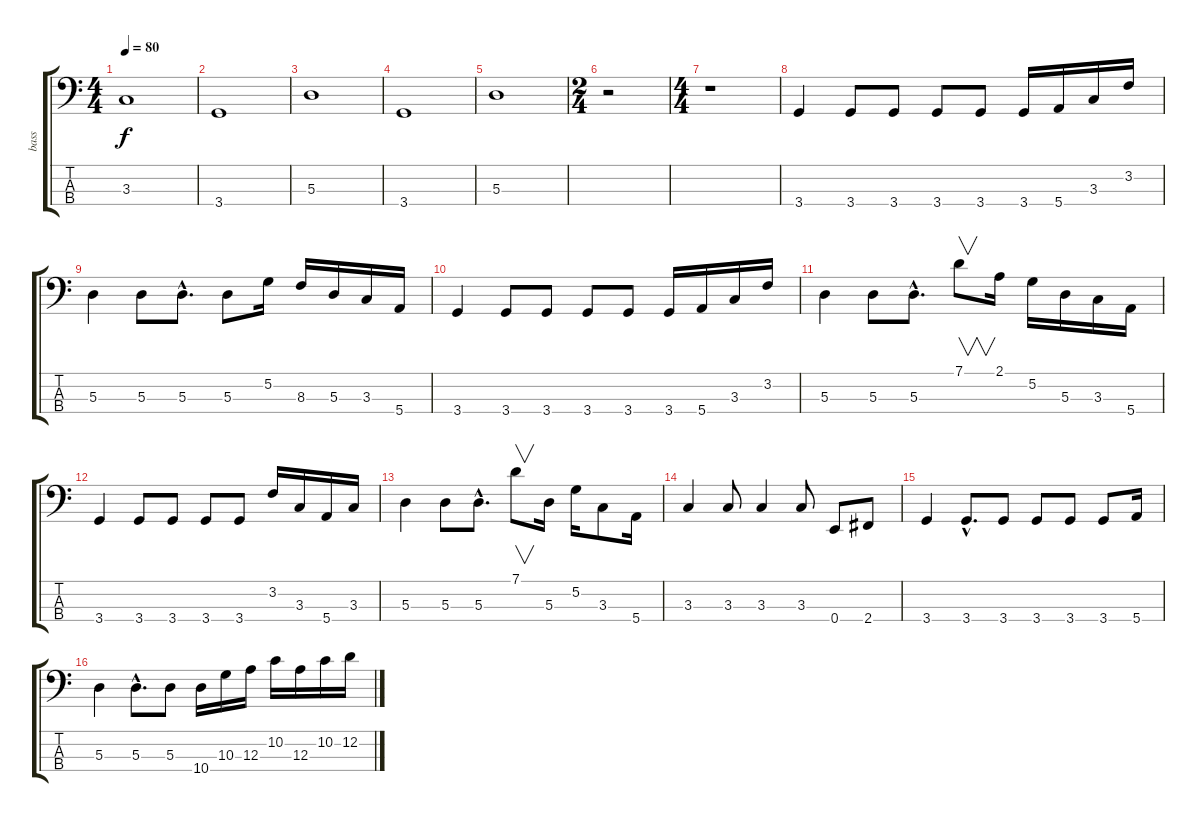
\track ("bass" "bass") {instrument electricbassfinger}
\staff {score tabs}
\tuning (G2 D2 A1 E1) {hide}
\ts (4 4)
\tempo 80
\clef f4
\ks c
3.3.1{dy f} |
3.4.1 |
5.3.1 |
3.4.1 |
5.3.1 |
\ts (2 4)
r.2 |
\ts (4 4)
r.1 |
3.4.4 3.4.8 3.4.8 3.4.8 3.4.8 3.4.16 5.4.16 3.3.16 3.2.16 |
5.3.4 5.3.8 5.3{hac}.8{d} 5.3.8 5.2.16 8.3.16 5.3.16 3.3.16 5.4.16 |
3.4.4 3.4.8 3.4.8 3.4.8 3.4.8 3.4.16 5.4.16 3.3.16 3.2.16 |
5.3.4 5.3.8 5.3{hac}.8{d} 7.1.8{v} 2.1.16 5.2.16 5.3.16 3.3.16 5.4.16 |
3.4.4 3.4.8 3.4.8 3.4.8 3.4.8 3.2.16 3.3.16 5.4.16 3.3.16 |
5.3.4 5.3.8 5.3{hac}.8{d} 7.1.8{v} 5.3.16 5.2.16 3.3.8 5.4.16 |
3.3.4 3.3.8 3.3.4 3.3.8 0.4.8 2.4.8 |
3.4.4 3.4{hac}.8{d} 3.4.8 3.4.8 3.4.8 3.4.8 5.4.16 |
5.3.4 5.3{hac}.8{d} 5.3.8 10.4.16 10.3.16 12.3.16 10.2.16 12.3.16 10.2.16 12.2.16
